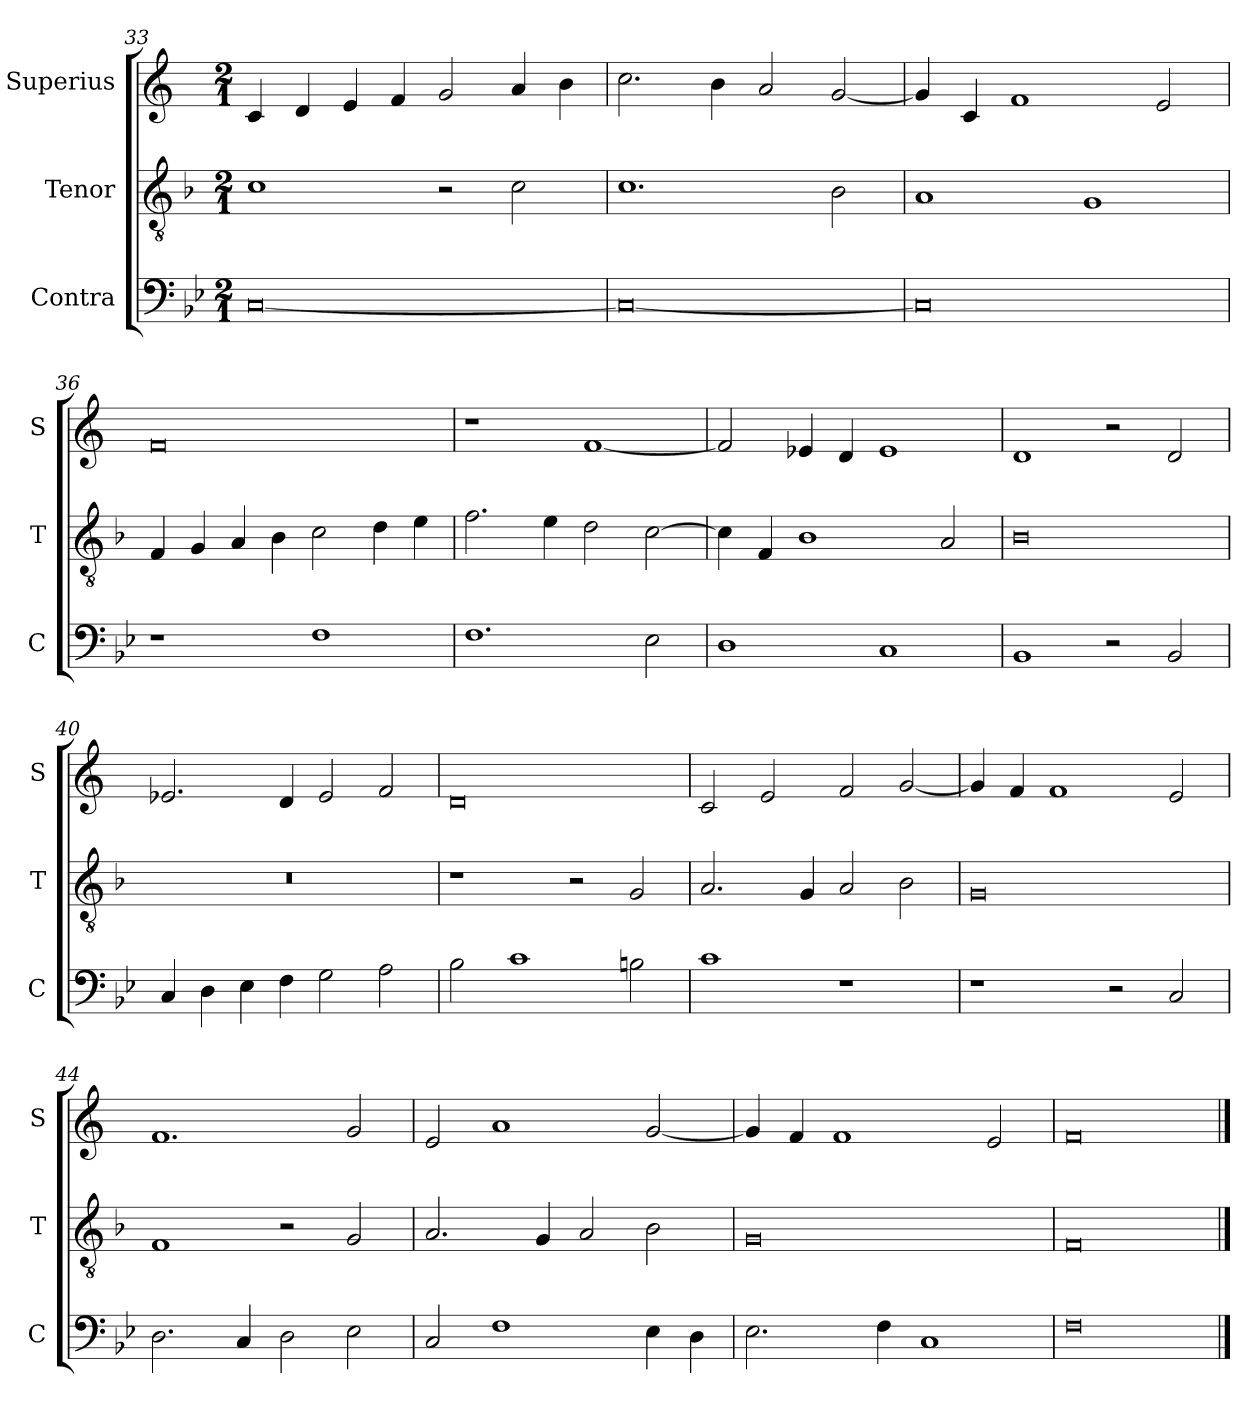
**kern	**kern	**kern
*part3	*part2	*part1
*staff3	*staff2	*staff1
*I"Contra	*I"Tenor	*I"Superius
*I'C	*I'T	*I'S
*clefF4	*clefGv2	*clefG2
*k[b-e-]	*k[b-]	*k[]
*M2/1	*M2/1	*M2/1
=33	=33	=33
[0C	1c	4c/
.	.	4d/
.	.	4e/
.	.	4f/
.	2r	2g/
.	2c\	4a/
.	.	4b\
=34	=34	=34
0C_	1.c	2.cc\
.	.	4b\
.	.	2a/
.	2B-\	[2g/
=35	=35	=35
0C]	1A	4g/]
.	.	4c/
.	.	1f
.	1G	.
.	.	2e/
=36	=36	=36
1r	4F/	0f
.	4G/	.
.	4A/	.
.	4B-\	.
1F	2c\	.
.	4d\	.
.	4e\	.
=37	=37	=37
1.F	2.f\	1r
.	4e\	.
.	2d\	[1f
2E-\	[2c\	.
=38	=38	=38
1D	4c\]	2f/]
.	4F/	.
.	1B-	4e-X/
.	.	4d/
1C	.	1e-
.	2A/	.
=39	=39	=39
1BB-	0B-	1d
2r	.	2r
2BB-/	.	2d/
=40	=40	=40
4C/	0r	2.e-X/
4D\	.	.
4E-\	.	.
4F\	.	4d/
2G\	.	2e-/
2A\	.	2f/
=41	=41	=41
2B-\	1r	0d
1c	.	.
.	2r	.
2Bn\	2G/	.
=42	=42	=42
1c	2.A/	2c/
.	.	2e/
.	4G/	.
1r	2A/	2f/
.	2B-\	[2g/
=43	=43	=43
1r	0G	4g/]
.	.	4f/
.	.	1f
2r	.	.
2C/	.	2e/
=44	=44	=44
2.D\	1F	1.f
4C/	.	.
2D\	2r	.
2E-\	2G/	2g/
=45	=45	=45
2C/	2.A/	2e/
1F	.	1a
.	4G/	.
.	2A/	.
4E-\	2B-\	[2g/
4D\	.	.
=46	=46	=46
2.E-\	0G	4g/]
.	.	4f/
.	.	1f
4F\	.	.
1C	.	.
.	.	2e/
=47	=47	=47
0F	0F	0f
==	==	==
*-	*-	*-
